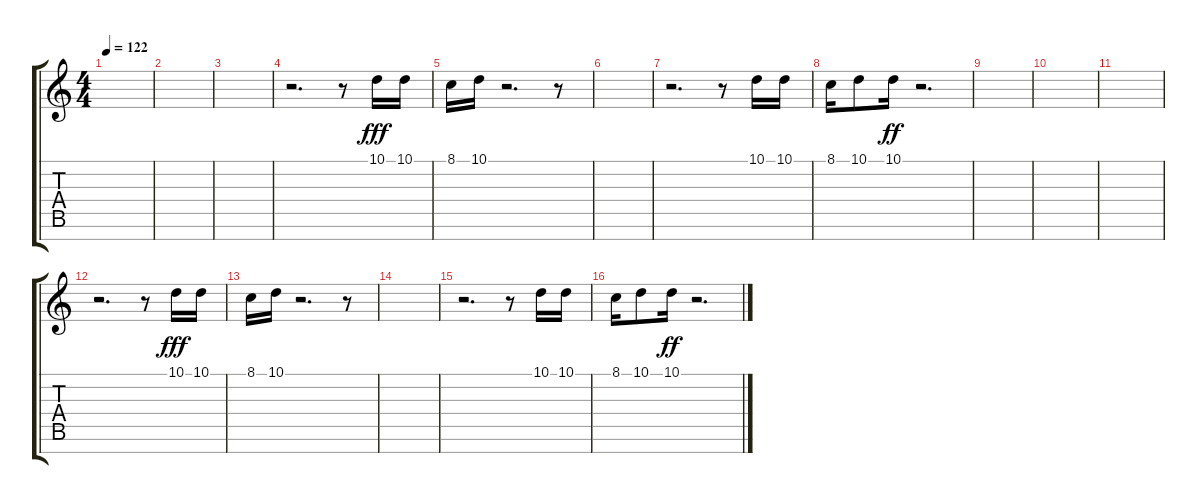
\track "" {mute instrument glockenspiel}
\staff {score tabs}
\tuning (E4 B3 G3 D3 A2 E2 B1) {hide}
\ts (4 4)
\tempo 122
\clef g2
\ks c
|
|
|
r.2{d} r.8 10.1.16{dy fff} 10.1.16 |
8.1.16 10.1.16 r.2{d} r.8 |
|
r.2{d} r.8 10.1.16 10.1.16 |
8.1.16 10.1.8 10.1.16{dy ff} r.2{d} |
|
|
|
r.2{d} r.8 10.1.16{dy fff} 10.1.16 |
8.1.16 10.1.16 r.2{d} r.8 |
|
r.2{d} r.8 10.1.16 10.1.16 |
8.1.16 10.1.8 10.1.16{dy ff} r.2{d}
